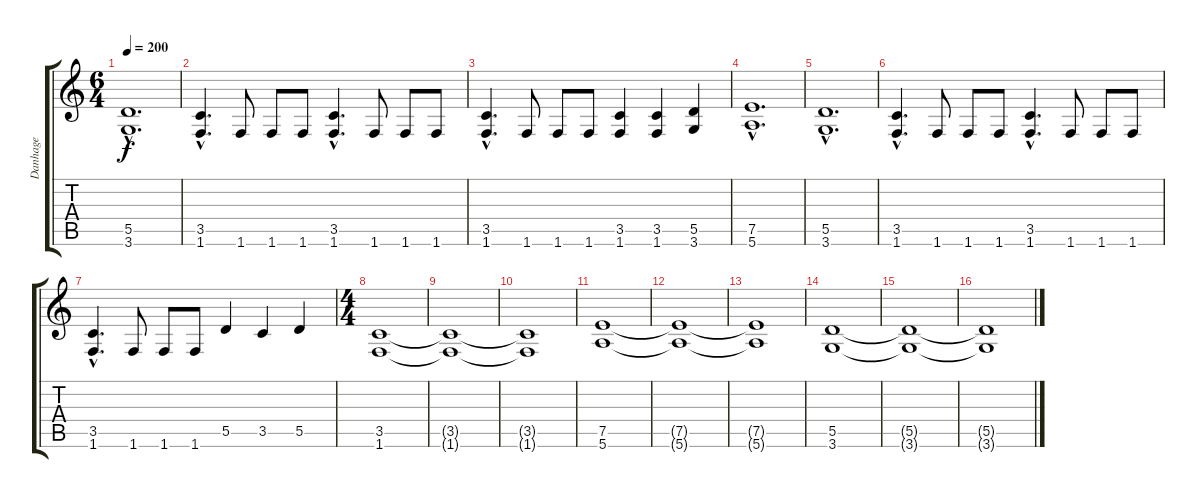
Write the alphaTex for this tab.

\track ("Danhage" "Danhage") {instrument distortionguitar}
\staff {score tabs}
\tuning (E4 B3 G3 D3 A2 E2) {hide}
\ts (6 4)
\tempo 200
\clef g2
\ks c
(5.5{hac} 3.6{hac}).1{d dy f} |
(3.5{hac} 1.6{hac}).4{d} 1.6.8 1.6.8 1.6.8 (3.5{hac} 1.6{hac}).4{d} 1.6.8 1.6.8 1.6.8 |
(3.5{hac} 1.6{hac}).4{d} 1.6.8 1.6.8 1.6.8 (3.5 1.6).4 (3.5 1.6).4 (5.5 3.6).4 |
(7.5{hac} 5.6{hac}).1{d} |
(5.5{hac} 3.6{hac}).1{d} |
(3.5{hac} 1.6{hac}).4{d} 1.6.8 1.6.8 1.6.8 (3.5{hac} 1.6{hac}).4{d} 1.6.8 1.6.8 1.6.8 |
(3.5{hac} 1.6{hac}).4{d} 1.6.8 1.6.8 1.6.8 5.5.4 3.5.4 5.5.4 |
\ts (4 4)
(3.5 1.6).1 |
(3.5{t} 1.6{t}).1 |
(3.5{t} 1.6{t}).1 |
(7.5 5.6).1 |
(7.5{t} 5.6{t}).1 |
(7.5{t} 5.6{t}).1 |
(5.5 3.6).1 |
(5.5{t} 3.6{t}).1 |
(5.5{t} 3.6{t}).1
